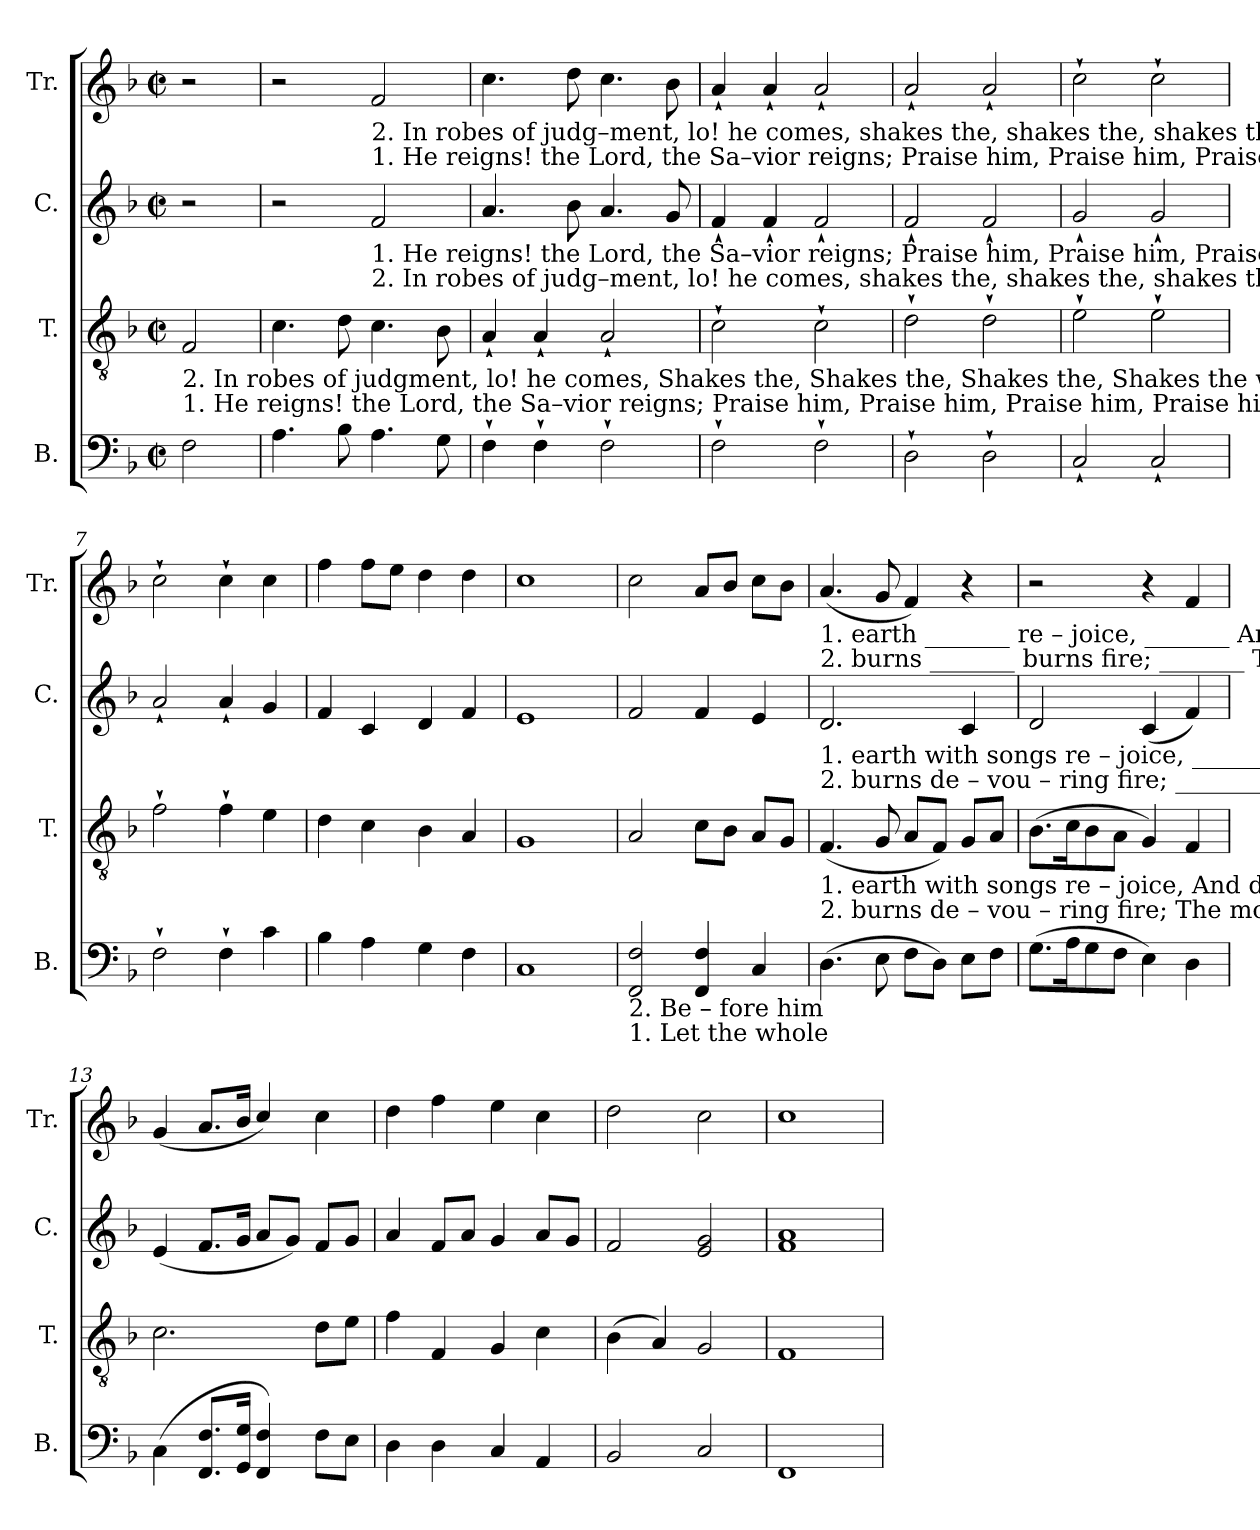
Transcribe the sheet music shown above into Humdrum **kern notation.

**kern	**kern	**kern	**kern
*part4	*part3	*part2	*part1
*staff4	*staff3	*staff2	*staff1
*I"B.	*I"T.	*I"C.	*I"Tr.
*I'B.	*I'T.	*I'C.	*I'Tr.
*clefF4	*clefGv2	*clefG2	*clefG2
*k[b-]	*k[b-]	*k[b-]	*k[b-]
*M2/2	*M2/2	*M2/2	*M2/2
*met(c|)	*met(c|)	*met(c|)	*met(c|)
*MM120	*MM120	*MM120	*MM120
=1	=1	=1	=1
!	!LO:TX:b:t=2.  In  robes   of  judgment,   lo!   he    comes,       Shakes  the,   Shakes the,  Shakes the, Shakes the wide earth and cleaves the tombs;     Be  –  fore     him	!	!
!	!LO:TX:b:t=1. He reigns! the Lord, the   Sa–vior   reigns;        Praise   him,    Praise him,  Praise him,  Praise  him  in    e  –  van – ge – lic   strains;      Let      the    whole	!	!
2F\	2F/	2r	2r
=2	=2	=2	=2
4.A\	4.c\	2r	2r
8B-\	8d\	.	.
!	!	!	!LO:TX:b:t=2.  In        robes     of  judg–ment,  lo! he comes, shakes the, shakes the, shakes the wide earth and cleaves the tombs;      Be  –  fore   him
!	!	!	!LO:TX:b:t=1. He       reigns!   the  Lord,  the  Sa–vior reigns; Praise him,  Praise him,  Praise  him  in   e –  van – ge – lic  strains;       Let      the  whole
!	!	!LO:TX:b:t=1. He       reigns!   the  Lord,  the  Sa–vior reigns; Praise him,  Praise him,  Praise  him  in   e –  van – ge – lic  strains;       Let      the  whole	!
!	!	!LO:TX:b:t=2.  In        robes     of  judg–ment,  lo! he comes, shakes the, shakes the, shakes the wide earth and cleaves the tombs;      Be  –  fore   him	!
4.A\	4.c\	2f/	2f/
8G\	8B-\	.	.
=3	=3	=3	=3
4F`\	4A`/	4.a/	4.cc\
4F`\	4A`/	.	.
.	.	8b-\	8dd\
2F`\	2A`/	4.a/	4.cc\
.	.	8g/	8b-\
=4	=4	=4	=4
2F`\	2c`\	4f`/	4a`/
.	.	4f`/	4a`/
2F`\	2c`\	2f`/	2a`/
=5	=5	=5	=5
2D`\	2d`\	2f`/	2a`/
2D`\	2d`\	2f`/	2a`/
=6	=6	=6	=6
2C`/	2e`\	2g`/	2cc`\
2C`/	2e`\	2g`/	2cc`\
=7	=7	=7	=7
2F`\	2f`\	2a`/	2cc`\
4F`\	4f`\	4a`/	4cc`\
4c\	4e\	4g/	4cc\
=8	=8	=8	=8
4B-\	4d\	4f/	4ff\
4A\	4c\	4c/	8ff\L
.	.	.	8ee\J
4G\	4B-\	4d/	4dd\
4F\	4A/	4f/	4dd\
=9	=9	=9	=9
1C	1G	1e	1cc
=10	=10	=10	=10
!LO:TX:b:t=2. Be  – fore   him	!	!	!
!LO:TX:b:t=1. Let    the   whole	!	!	!
2FF/ 2F/	2A/	2f/	2cc\
4FF/ 4F/	8c\L	4f/	8a/L
.	8B-\J	.	8b-/J
4C/	8A/L	4e/	8cc\L
.	8G/J	.	8b-\J
!!LO:LB:g=z
=11	=11	=11	=11
!	!	!	!LO:TX:b:t=1. earth _______                                      re  – joice, _______  And     dis–tant  is –lands    join   their   voice.                                                                            But
!	!	!	!LO:TX:b:t=2. burns _______                                      burns fire;  _______  The    mountains melt, the  seas   re   –   tire.                                                                             Fly
!	!	!LO:TX:b:t=1. earth             with      songs             re   –    joice, ________   And     dis–tant   is – lands  join  their   voice.                                                                           But	!
!	!	!LO:TX:b:t=2. burns              de   –   vou       –      ring       fire; _________   The   mountains  melt,  the  seas   re  –  tire.                                                                            Fly	!
!	!LO:TX:b:t=1. earth             with      songs             re   –    joice,                   And     dis–tant   is – lands  join  their   voice.                                                                            But	!	!
!	!LO:TX:b:t=2. burns              de   –   vou       –      ring       fire;                     The   mountains  melt,  the  seas   re  –  tire.                                                                             Fly	!	!
(4.D\	(4.F/	2.d/	(4.a/
8E\	8G/	.	8g/
8F\L	8A/L	.	4f/)
8D\J)	8F/J)	.	.
8E\L	8G/L	4c/	4r
8F\J	8A/J	.	.
=12	=12	=12	=12
(8.G\L	(8.B-\L	2d/	2r
16A\K	16c\K	.	.
8G\	8B-\	.	.
8F\J	8A\J	.	.
4E\)	4G/)	(4c/	4r
4D\	4F/	4f/)	4f/
=13	=13	=13	=13
(4C\	2.c\	(4e/	(4g/
8.FF/ 8.F/L	.	8.f/L	8.a/L
16GG/ 16G/Jk	.	16g/Jk	16b-/Jk
4FF/ 4F/)	.	8a/L	4cc/)
.	.	8g/J)	.
8F\L	8d\L	8f/L	4cc\
8E\J	8e\J	8g/J	.
=14	=14	=14	=14
4D\	4f\	4a/	4dd\
4D\	4F/	8f/L	4ff\
.	.	8a/J	.
4C/	4G/	4g/	4ee\
4AA/	4c\	8a/L	4cc\
.	.	8g/J	.
=15	=15	=15	=15
2BB-/	(4B-\	2f/	2dd\
.	4A/)	.	.
2C/	2G/	2e/ 2g/	2cc\
=16	=16	=16	=16
1FF	1F	1f 1a	1cc
=	=	=	=
*-	*-	*-	*-
